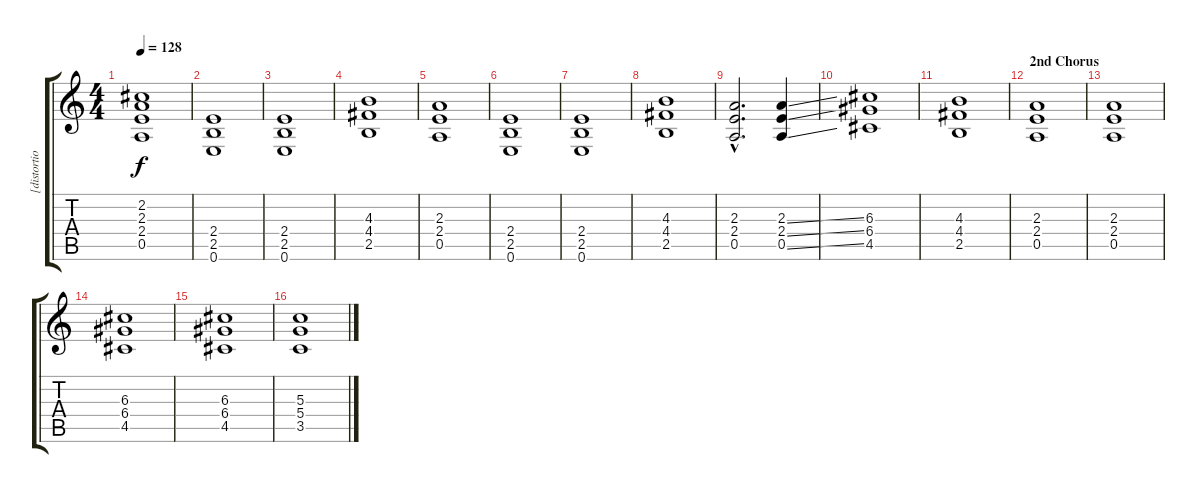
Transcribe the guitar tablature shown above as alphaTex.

\track ("[distortion effects]" "[distortio") {instrument overdrivenguitar}
\staff {score tabs}
\tuning (E4 B3 G3 D3 A2 E2) {hide}
\ts (4 4)
\tempo 128
\clef g2
\ks c
(2.2 2.3 2.4 0.5).1{dy f} |
(2.4 2.5 0.6).1 |
(2.4 2.5 0.6).1 |
(4.3 4.4 2.5).1 |
(2.3 2.4 0.5).1 |
(2.4 2.5 0.6).1 |
(2.4 2.5 0.6).1 |
(4.3 4.4 2.5).1 |
(2.3{hac} 2.4{hac} 0.5{hac}).2{d} (2.3{ss} 2.4{ss} 0.5{ss}).4 |
(6.3 6.4 4.5).1 |
(4.3 4.4 2.5).1 |
\section ("" "2nd Chorus")
(2.3 2.4 0.5).1 |
(2.3 2.4 0.5).1 |
(6.3 6.4 4.5).1 |
(6.3 6.4 4.5).1 |
(5.3 5.4 3.5).1
